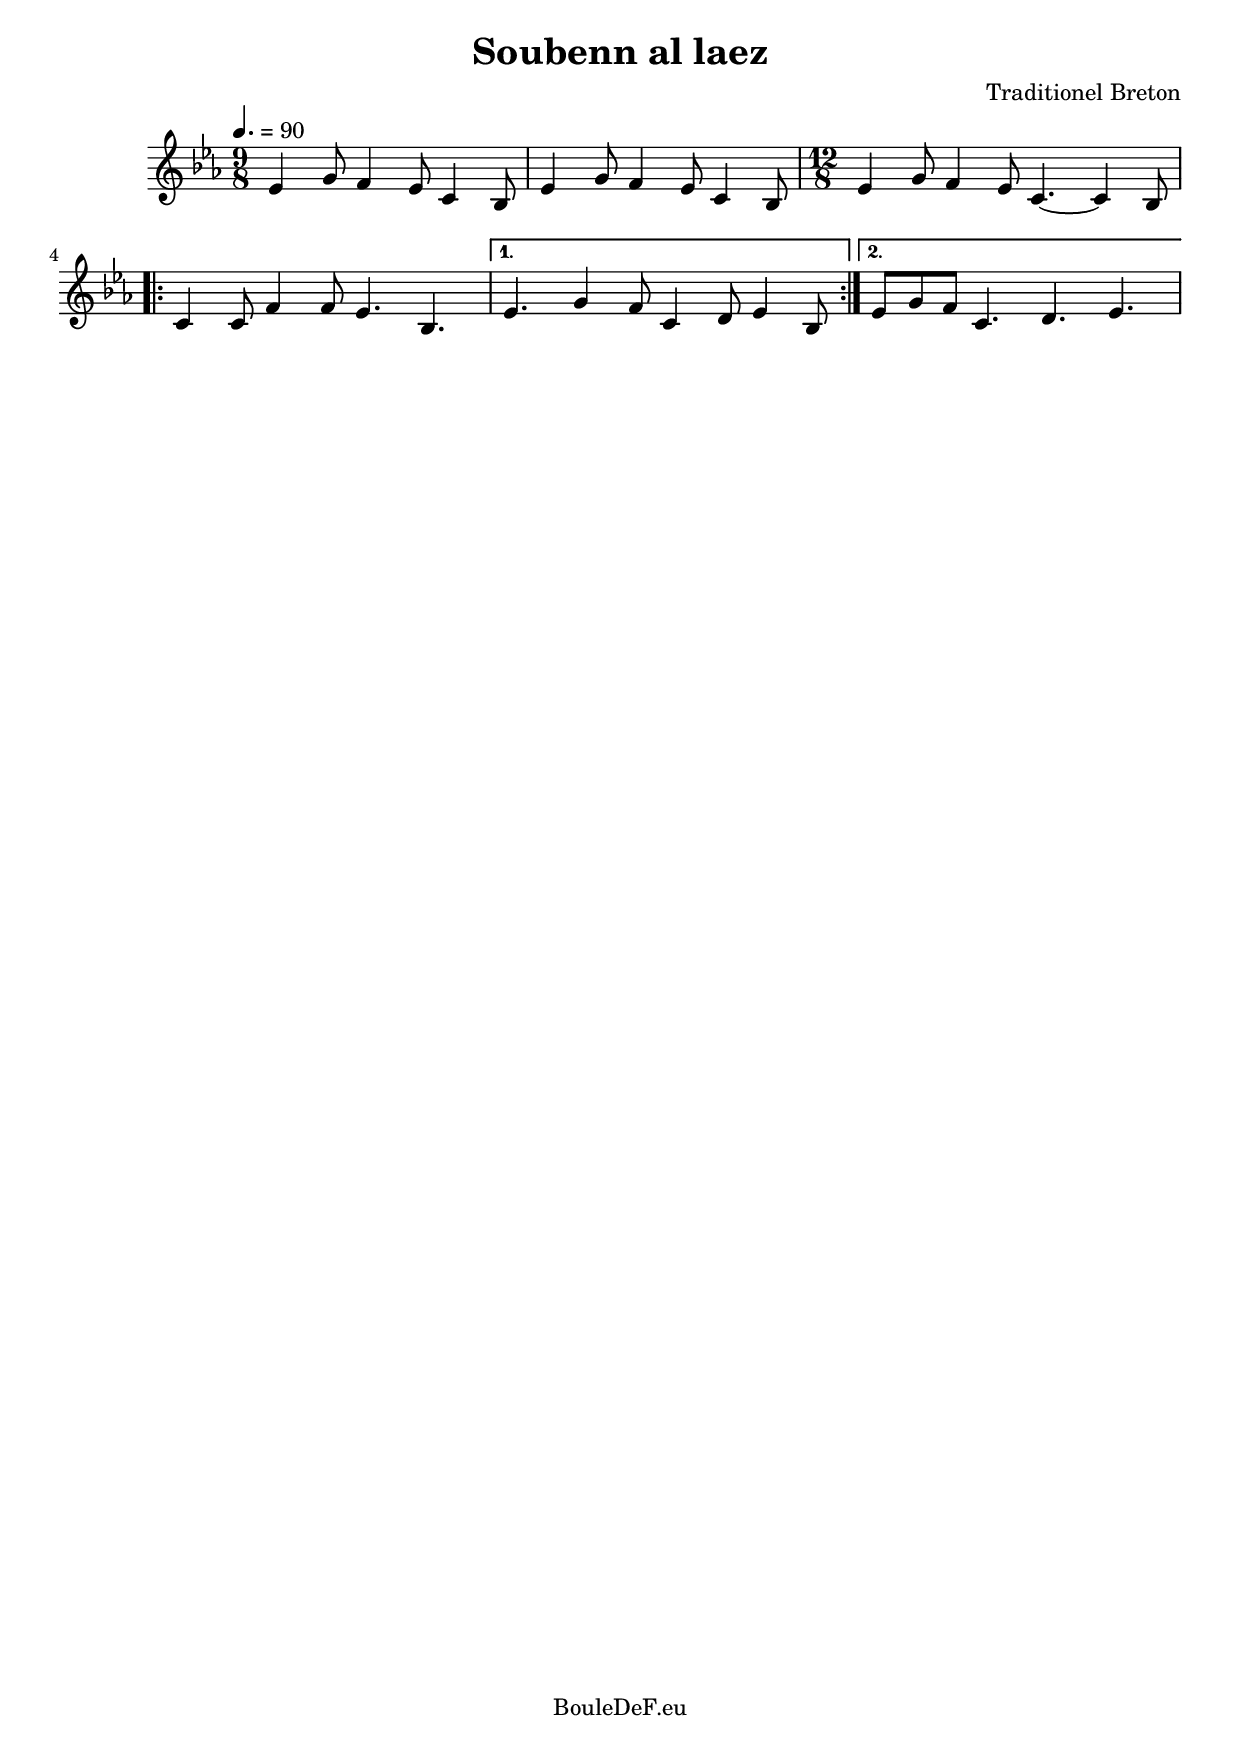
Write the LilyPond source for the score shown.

\version "2.16.0"
\include "italiano.ly"

\header {
	title = "Soubenn al laez"
	composer = "Traditionel Breton"
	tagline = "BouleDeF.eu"
}

soubennallaez = \relative sib {
	\clef "treble"
	\key mib \major
	\tempo 4. = 90

	\time 9/8
	| mib4 sol8 fa4 mib8 do4 sib8
	| mib4 sol8 fa4 mib8 do4 sib8
	\time 12/8
	| mib4 sol8 fa4 mib8 do4.~ do4 sib8
	\repeat volta 2 {
		| do4 do8 fa4 fa8 mib4. sib4.
	}
	\alternative {
		{| mib4. sol4 fa8 do4 re8 mib4 sib8 }
		{| mib8 sol fa do4. re mib }
	}
}

\score {
	\new Staff { \soubennallaez }
	\layout {}
}

\score {
	\new Staff { \unfoldRepeats { \soubennallaez } }
	\midi {}
}